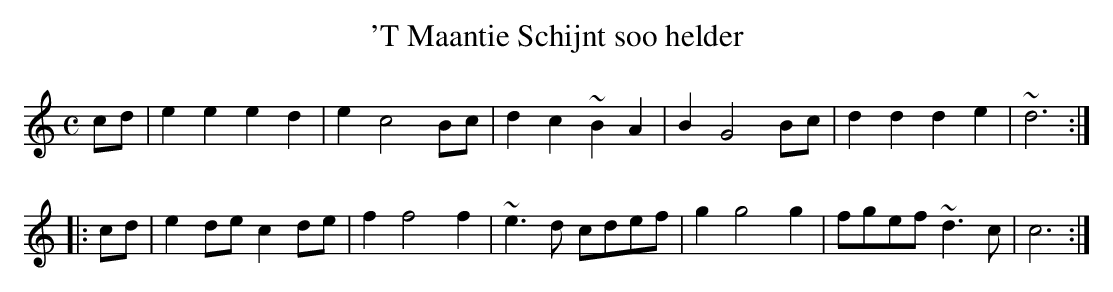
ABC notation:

X:1
T:'T Maantie Schijnt soo helder
M:C
K:Cmaj
cd|e2e2e2d2|e2c4Bc|d2c2~B2A2|B2G4Bc|d2d2d2e2|~d6:|
|:cd|e2dec2de|f2f4f2|~e3d cdef|g2g4g2|fgef~d3c|c6:|
